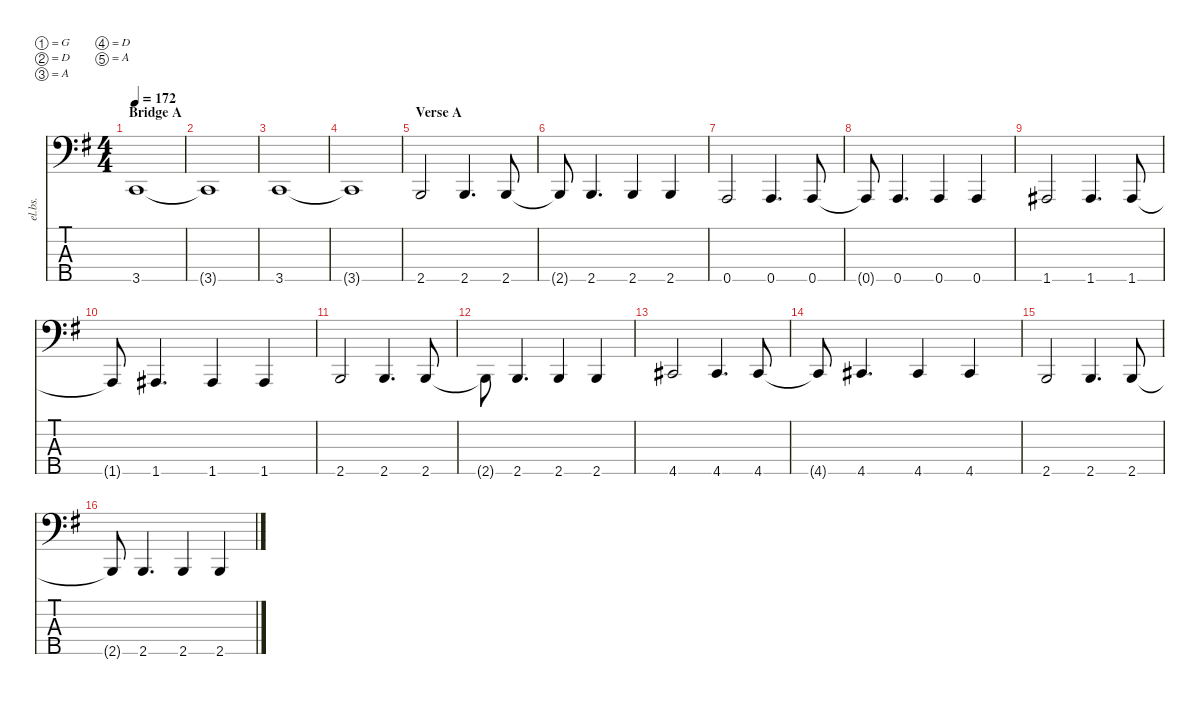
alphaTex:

\defaultSystemsLayout 4
\hideDynamics
\bracketExtendMode nobrackets
\otherSystemsTrackNameOrientation horizontal
\track ("Toshiya" "el.bs.") {instrument electricbassfinger}
\staff {score tabs}
\tuning (G2 D2 A1 D1 A0)
\ts (4 4)
\section ("" "Bridge A")
\tempo 172
\clef f4
\ks eminor
3.5{acc forcenatural}.1{dy mf beam Up} |
3.5{t acc forcenatural}.1{beam Up} |
3.5{acc forcenatural}.1{beam Up} |
3.5{t acc forcenatural}.1{beam Up} |
\section ("" "Verse A")
2.5{acc forcenatural}.2{beam Up} 2.5{acc forcenatural}.4{d beam Up} 2.5{acc forcenatural}.8{beam Up} |
2.5{t acc forcenatural}.8{beam Up} 2.5{acc forcenatural}.4{d beam Up} 2.5{acc forcenatural}.4{beam Up} 2.5{acc forcenatural}.4{beam Up} |
0.5{acc forcenatural}.2{beam Up} 0.5{acc forcenatural}.4{d beam Up} 0.5{acc forcenatural}.8{beam Up} |
0.5{t acc forcenatural}.8{beam Up} 0.5{acc forcenatural}.4{d beam Up} 0.5{acc forcenatural}.4{beam Up} 0.5{acc forcenatural}.4{beam Up} |
1.5{acc #}.2{beam Up} 1.5{acc #}.4{d beam Up} 1.5{acc #}.8{beam Up} |
1.5{t acc #}.8{beam Up} 1.5{acc #}.4{d beam Up} 1.5{acc #}.4{beam Up} 1.5{acc #}.4{beam Up} |
2.5{acc forcenatural}.2{beam Up} 2.5{acc forcenatural}.4{d beam Up} 2.5{acc forcenatural}.8{beam Up} |
2.5{t acc forcenatural}.8{beam Down} 2.5{acc forcenatural}.4{d beam Up} 2.5{acc forcenatural}.4{beam Up} 2.5{acc forcenatural}.4{beam Up} |
4.5{acc #}.2{beam Up} 4.5{acc #}.4{d beam Up} 4.5{acc #}.8{beam Up} |
4.5{t acc #}.8{beam Up} 4.5{acc #}.4{d beam Up} 4.5{acc #}.4{beam Up} 4.5{acc #}.4{beam Up} |
2.5{acc forcenatural}.2{beam Up} 2.5{acc forcenatural}.4{d beam Up} 2.5{acc forcenatural}.8{beam Up} |
2.5{t acc forcenatural}.8{beam Up} 2.5{acc forcenatural}.4{d beam Up} 2.5{acc forcenatural}.4{beam Up} 2.5{acc forcenatural}.4{beam Up}
